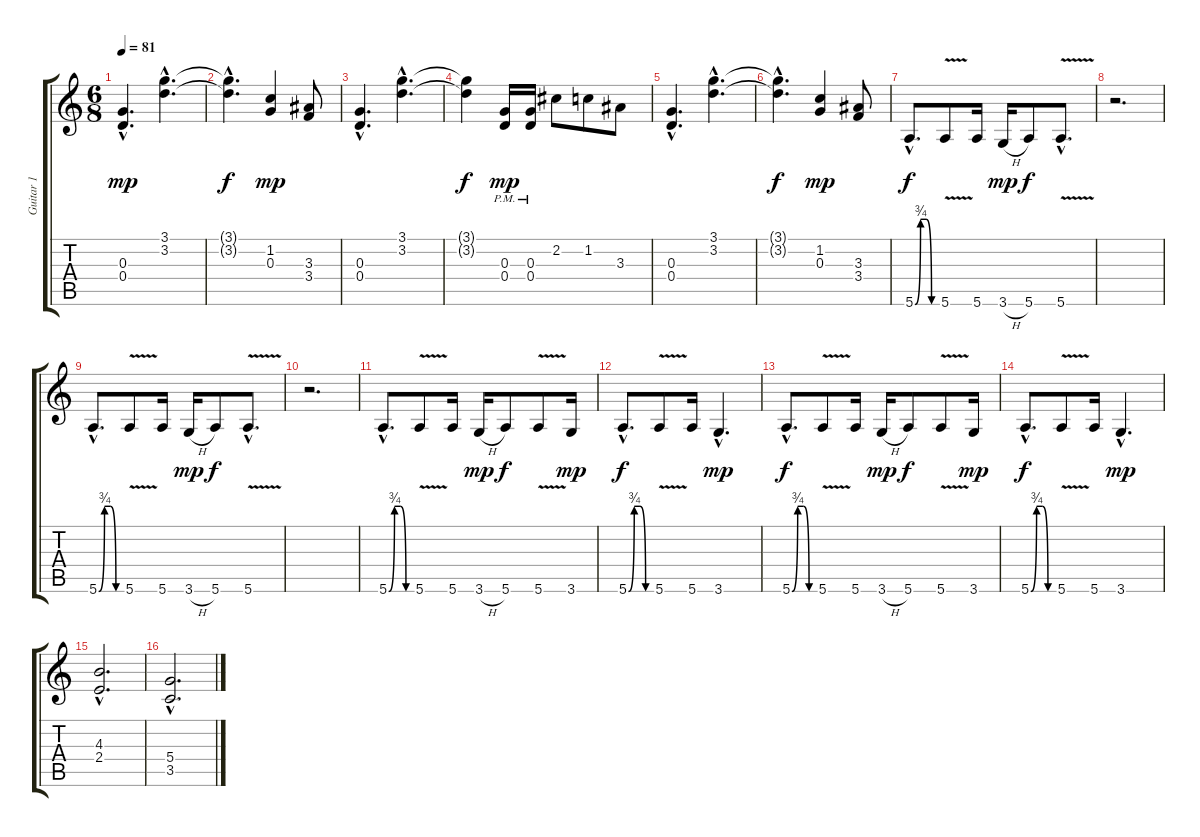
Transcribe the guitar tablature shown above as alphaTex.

\track ("Guitar 1" "Guitar 1") {instrument overdrivenguitar}
\staff {score tabs}
\tuning (E4 B3 G3 D3 A2 E2) {hide}
\ts (6 8)
\tempo 81
\clef g2
\ks c
(0.3{hac} 0.4{hac}).4{d dy mp} (3.1{hac} 3.2{hac}).4{d} |
(3.1{hac t} 3.2{hac t}).4{d dy f} (1.2 0.3).4{dy mp} (3.3 3.4).8 |
(0.3{hac} 0.4{hac}).4{d} (3.1{hac} 3.2{hac}).4{d} |
(3.1{t} 3.2{t}).4{dy f} (0.3{pm} 0.4).16{dy mp} (0.3{pm} 0.4).16 2.2.8 1.2.8 3.3.8 |
(0.3{hac} 0.4{hac}).4{d} (3.1{hac} 3.2{hac}).4{d} |
(3.1{hac t} 3.2{hac t}).4{d dy f} (1.2 0.3).4{dy mp} (3.3 3.4).8 |
5.6{be (custom 0 0 15 3 30 3 45 0 60 0) hac}.8{d dy f} 5.6{v}.8 5.6.16 3.6{h}.16{dy mp} 5.6.8{dy f} 5.6{v hac}.8{d} |
r.2{d} |
5.6{be (custom 0 0 15 3 30 3 45 0 60 0) hac}.8{d} 5.6{v}.8 5.6.16 3.6{h}.16{dy mp} 5.6.8{dy f} 5.6{v hac}.8{d} |
r.2{d} |
5.6{be (custom 0 0 15 3 30 3 45 0 60 0) hac}.8{d} 5.6{v}.8 5.6.16 3.6{h}.16{dy mp} 5.6.8{dy f} 5.6{v}.8 3.6.16{dy mp} |
5.6{be (custom 0 0 15 3 30 3 45 0 60 0) hac}.8{d dy f} 5.6{v}.8 5.6.16 3.6{hac}.4{d dy mp} |
5.6{be (custom 0 0 15 3 30 3 45 0 60 0) hac}.8{d dy f} 5.6{v}.8 5.6.16 3.6{h}.16{dy mp} 5.6.8{dy f} 5.6{v}.8 3.6.16{dy mp} |
5.6{be (custom 0 0 15 3 30 3 45 0 60 0) hac}.8{d dy f} 5.6{v}.8 5.6.16 3.6{hac}.4{d dy mp} |
(4.3{hac} 2.4{hac}).2{d} |
(5.4{hac} 3.5{hac}).2{d}
